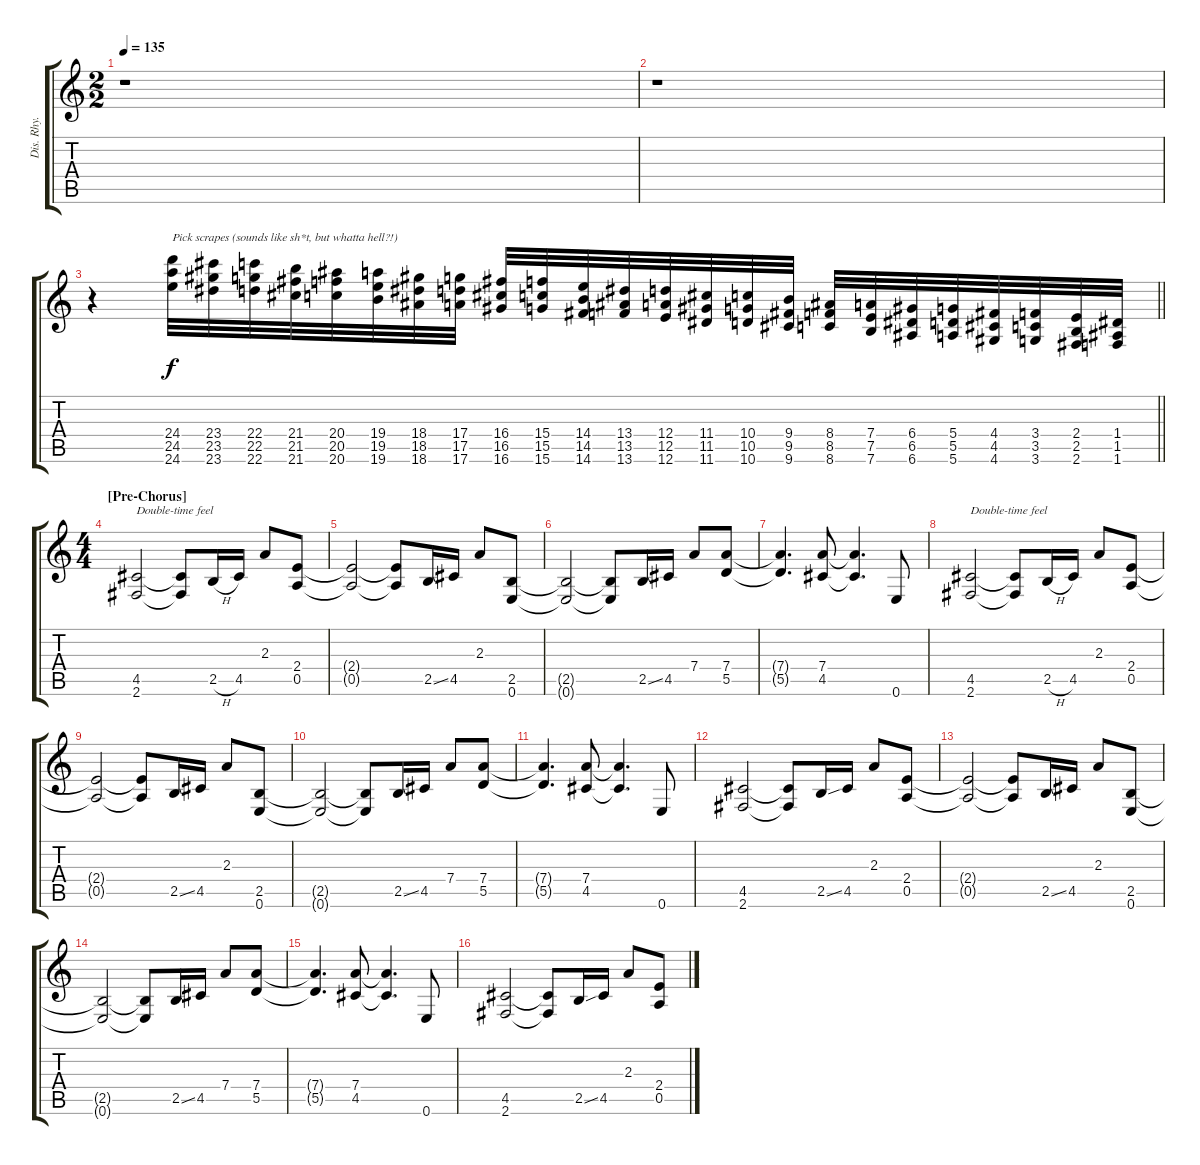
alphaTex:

\track ("Dis. Rhy." "Dis. Rhy.") {instrument distortionguitar}
\staff {score tabs}
\tuning (E4 B3 G3 D3 A2 E2) {hide}
\ts (2 2)
\tempo 135
\clef g2
\ks c
r.1{dy f} |
r.1 |
\barLineRight lightlight
r.4 (24.4 24.5 24.6).32{txt "Pick scrapes (sounds like sh*t, but whatta hell?!)" instrument guitarfretnoise} (23.4 23.5 23.6).32 (22.4 22.5 22.6).32 (21.4 21.5 21.6).32 (20.4 20.5 20.6).32 (19.4 19.5 19.6).32 (18.4 18.5 18.6).32 (17.4 17.5 17.6).32 (16.4 16.5 16.6).32 (15.4 15.5 15.6).32 (14.4 14.5 14.6).32 (13.4 13.5 13.6).32 (12.4 12.5 12.6).32 (11.4 11.5 11.6).32 (10.4 10.5 10.6).32 (9.4 9.5 9.6).32 (8.4 8.5 8.6).32 (7.4 7.5 7.6).32 (6.4 6.5 6.6).32 (5.4 5.5 5.6).32 (4.4 4.5 4.6).32 (3.4 3.5 3.6).32 (2.4 2.5 2.6).32 (1.4 1.5 1.6).32 |
\ts (4 4)
\section ("" "[Pre-Chorus]")
(4.5 2.6).2{txt "Double-time feel" instrument distortionguitar} (4.5{t} 2.6{t}).8 2.5{h}.16 4.5.16 2.3.8 (2.4 0.5).8 |
(2.4{t} 0.5{t}).2 (2.4{t} 0.5{t}).8 2.5{ss}.16 4.5.16 2.3.8 (2.5 0.6).8 |
(2.5{t} 0.6{t}).2 (2.5{t} 0.6{t}).8 2.5{ss}.16 4.5.16 7.4.8 (7.4 5.5).8 |
(7.4{t} 5.5{t}).4{d} (7.4 4.5).8 (7.4{t} 4.5{t}).4{d} 0.6.8 |
(4.5 2.6).2{txt "Double-time feel"} (4.5{t} 2.6{t}).8 2.5{h}.16 4.5.16 2.3.8 (2.4 0.5).8 |
(2.4{t} 0.5{t}).2 (2.4{t} 0.5{t}).8 2.5{ss}.16 4.5.16 2.3.8 (2.5 0.6).8 |
(2.5{t} 0.6{t}).2 (2.5{t} 0.6{t}).8 2.5{ss}.16 4.5.16 7.4.8 (7.4 5.5).8 |
(7.4{t} 5.5{t}).4{d} (7.4 4.5).8 (7.4{t} 4.5{t}).4{d} 0.6.8 |
(4.5 2.6).2 (4.5{t} 2.6{t}).8 2.5{ss}.16 4.5.16 2.3.8 (2.4 0.5).8 |
(2.4{t} 0.5{t}).2 (2.4{t} 0.5{t}).8 2.5{ss}.16 4.5.16 2.3.8 (2.5 0.6).8 |
(2.5{t} 0.6{t}).2 (2.5{t} 0.6{t}).8 2.5{ss}.16 4.5.16 7.4.8 (7.4 5.5).8 |
(7.4{t} 5.5{t}).4{d} (7.4 4.5).8 (7.4{t} 4.5{t}).4{d} 0.6.8 |
(4.5 2.6).2 (4.5{t} 2.6{t}).8 2.5{ss}.16 4.5.16 2.3.8 (2.4 0.5).8
